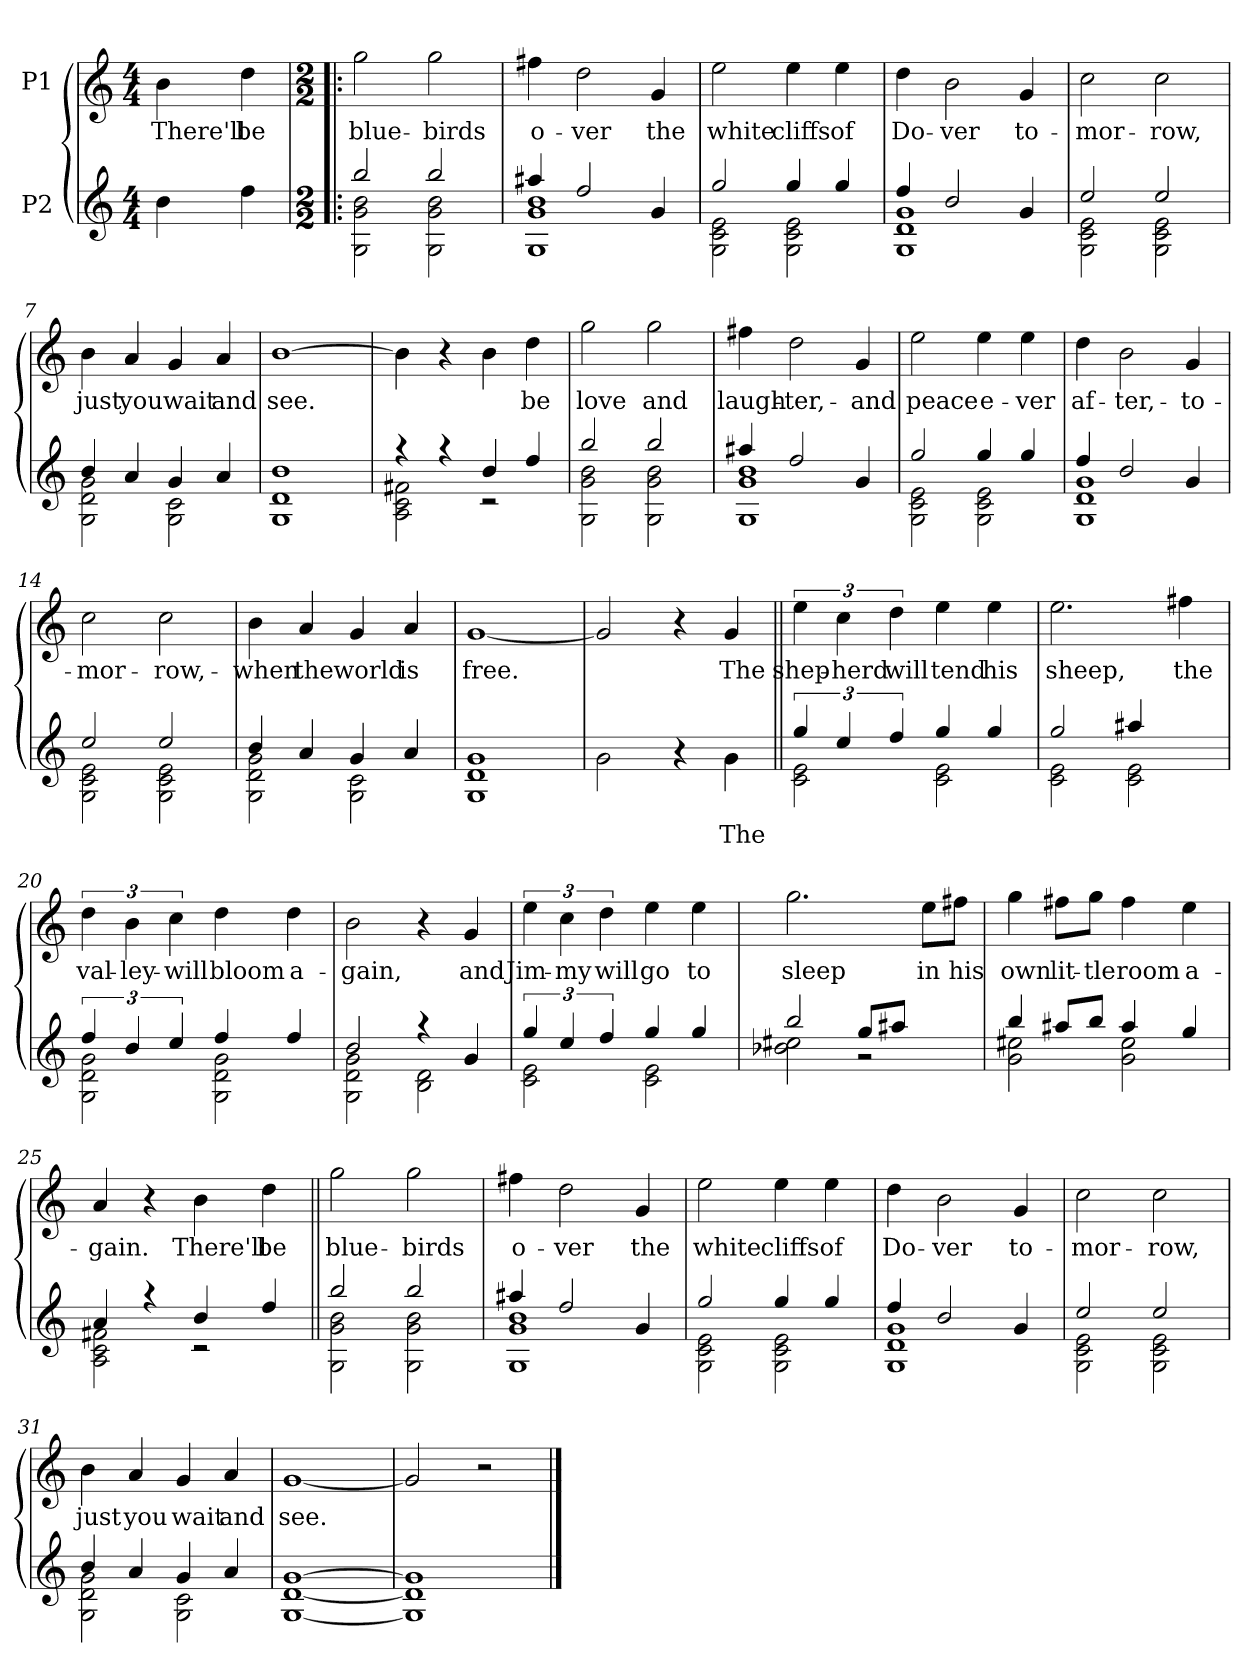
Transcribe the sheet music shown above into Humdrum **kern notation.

**kern	**text	**kern	**text
*part2	*part2	*part1	*part1
*staff2	*staff2	*staff1	*staff1
*I"P2	*	*I"P1	*
*stria4	*	*	*
*	*	*clefG2	*
*k[]	*	*k[]	*
*M4/4	*	*M4/4	*
=1	=1	=1	=1
!	!	!	!LO:LY:b
4b\	.	4b\	There'll
!	!	!	!LO:LY:b
4dd\	.	4dd\	be
=2!|:	=2!|:	=2!|:	=2!|:
*M2/2	*	*M2/2	*
*^	*	*	*
!	!	!	!	!LO:LY:b
2gg/	2G\ 2g\ 2b\	.	2gg\	blue-
!	!	!	!	!LO:LY:b
2gg/	2G\ 2g\ 2b\	.	2gg\	birds
=3	=3	=3	=3	=3
!	!	!	!	!LO:LY:b
4ff#/	1G 1g 1b	.	4ff#X\	o-
!	!	!	!	!LO:LY:b
2dd/	.	.	2dd\	ver
!	!	!	!	!LO:LY:b
4g/	.	.	4g/	the
=4	=4	=4	=4	=4
!	!	!	!	!LO:LY:b
2ee/	2G\ 2c\ 2e\	.	2ee\	white
!	!	!	!	!LO:LY:b
4ee/	2G\ 2c\ 2e\	.	4ee\	cliffs
!	!	!	!	!LO:LY:b
4ee/	.	.	4ee\	of
=5	=5	=5	=5	=5
!	!	!	!	!LO:LY:b
4dd/	1G 1d 1g	.	4dd\	Do-
!	!	!	!	!LO:LY:b
2b/	.	.	2b\	ver
!	!	!	!	!LO:LY:b
4g/	.	.	4g/	to-
=6	=6	=6	=6	=6
!	!	!	!	!LO:LY:b
2cc/	2G\ 2c\ 2e\	.	2cc\	-mor-
!	!	!	!	!LO:LY:b
2cc/	2G\ 2c\ 2e\	.	2cc\	row,
=7	=7	=7	=7	=7
!	!	!	!	!LO:LY:b
4b/	2G\ 2d\ 2g\	.	4b\	just
!	!	!	!	!LO:LY:b
4a/	.	.	4a/	you
!	!	!	!	!LO:LY:b
4g/	2G\ 2c\	.	4g/	wait
!	!	!	!	!LO:LY:b
4a/	.	.	4a/	and
=8	=8	=8	=8	=8
!	!	!	!	!LO:LY:b
1b	1G 1d	.	[1b	see.
=9	=9	=9	=9	=9
4r	2A\ 2c\ 2f#\	.	4b\]	.
!	!	!	!	!LO:LY:b
4r	.	.	4r	There'll
4b/	2r	.	4b\	.
!	!	!	!	!LO:LY:b
4dd/	.	.	4dd\	be
!!LO:LB:g=z
=10	=10	=10	=10	=10
!	!	!	!	!LO:LY:b
2gg/	2G\ 2g\ 2b\	.	2gg\	love
!	!	!	!	!LO:LY:b
2gg/	2G\ 2g\ 2b\	.	2gg\	and
=11	=11	=11	=11	=11
!	!	!	!	!LO:LY:b
4ff#/	1G 1g 1b	.	4ff#X\	laugh-
!	!	!	!	!LO:LY:b
2dd/	.	.	2dd\	-ter,-
!	!	!	!	!LO:LY:b
4g/	.	.	4g/	and
=12	=12	=12	=12	=12
!	!	!	!	!LO:LY:b
2ee/	2G\ 2c\ 2e\	.	2ee\	peace
!	!	!	!	!LO:LY:b
4ee/	2G\ 2c\ 2e\	.	4ee\	e-
!	!	!	!	!LO:LY:b
4ee/	.	.	4ee\	ver
=13	=13	=13	=13	=13
!	!	!	!	!LO:LY:b
4dd/	1G 1d 1g	.	4dd\	af-
!	!	!	!	!LO:LY:b
2b/	.	.	2b\	-ter,-
!	!	!	!	!LO:LY:b
4g/	.	.	4g/	to-
=14	=14	=14	=14	=14
!	!	!	!	!LO:LY:b
2cc/	2G\ 2c\ 2e\	.	2cc\	mor-
!	!	!	!	!LO:LY:b
2cc/	2G\ 2c\ 2e\	.	2cc\	-row,-
=15	=15	=15	=15	=15
!	!	!	!	!LO:LY:b
4b/	2G\ 2d\ 2g\	.	4b\	when
!	!	!	!	!LO:LY:b
4a/	.	.	4a/	the
!	!	!	!	!LO:LY:b
4g/	2G\ 2c\	.	4g/	world
!	!	!	!	!LO:LY:b
4a/	.	.	4a/	is
=16	=16	=16	=16	=16
!	!	!	!	!LO:LY:b
1g	1G 1d	.	[1g	free.
*v	*v	*	*	*
=17	=17	=17	=17
2g\	.	2g/]	.
4r	.	4r	.
!	!LO:LY:b	!	!LO:LY:b
4g\	The	4g/	The
=18||	=18||	=18||	=18||
*^	*	*	*
!	!	!	!	!LO:LY:b
6ee/	2c\ 2e\	.	6ee\	shep-
!	!	!	!	!LO:LY:b
6cc/	.	.	6cc\	herd
!	!	!	!	!LO:LY:b
6dd/	.	.	6dd\	will
!	!	!	!	!LO:LY:b
4ee/	2c\ 2e\	.	4ee\	tend
!	!	!	!	!LO:LY:b
4ee/	.	.	4ee\	his
!!LO:LB:g=z
=19	=19	=19	=19	=19
!	!	!	!	!LO:LY:b
2ee/	2c\ 2e\	.	2.ee\	sheep,
4ff#/	2c\ 2e\	.	.	.
!	!	!	!	!LO:LY:b
4ryy	.	.	4ff#X\	the
=20	=20	=20	=20	=20
!	!	!	!	!LO:LY:b
6dd/	2G\ 2d\ 2g\	.	6dd\	val-
!	!	!	!	!LO:LY:b
6b/	.	.	6b\	-ley-
!	!	!	!	!LO:LY:b
6cc/	.	.	6cc\	will
!	!	!	!	!LO:LY:b
4dd/	2G\ 2d\ 2g\	.	4dd\	bloom
!	!	!	!	!LO:LY:b
4dd/	.	.	4dd\	a-
=21	=21	=21	=21	=21
!	!	!	!	!LO:LY:b
2b/	2G\ 2d\ 2g\	.	2b\	gain,
4r	2B\ 2d\	.	4r	.
!	!	!	!	!LO:LY:b
4g/	.	.	4g/	and
=22	=22	=22	=22	=22
!	!	!	!	!LO:LY:b
6ee/	2c\ 2e\	.	6ee\	Jim-
!	!	!	!	!LO:LY:b
6cc/	.	.	6cc\	my
!	!	!	!	!LO:LY:b
6dd/	.	.	6dd\	will
!	!	!	!	!LO:LY:b
4ee/	2c\ 2e\	.	4ee\	go
!	!	!	!	!LO:LY:b
4ee/	.	.	4ee\	to
=23	=23	=23	=23	=23
!	!	!	!	!LO:LY:b
2gg/	2b-\ 2cc#\	.	2.gg\	sleep
8ee/L	2r	.	.	.
8ff#/J	.	.	.	.
!	!	!	!	!LO:LY:b
4ryy	.	.	8ee\L	in
!	!	!	!	!LO:LY:b
.	.	.	8ff#X\J	his
=24	=24	=24	=24	=24
!	!	!	!	!LO:LY:b
4gg/	2g\ 2cc#\	.	4gg\	own
!	!	!	!	!LO:LY:b
8ff#/L	.	.	8ff#X\L	lit-
!	!	!	!	!LO:LY:b
8gg/J	.	.	8gg\J	tle
!	!	!	!	!LO:LY:b
4ff#/	2g\ 2cc#\	.	4ff#\	room
!	!	!	!	!LO:LY:b
4ee/	.	.	4ee\	a-
=25	=25	=25	=25	=25
!	!	!	!	!LO:LY:b
4a/	2A\ 2c\ 2f#\	.	4a/	-gain.
4r	.	.	4r	.
!	!	!	!	!LO:LY:b
4b/	2r	.	4b\	There'll
!	!	!	!	!LO:LY:b
4dd/	.	.	4dd\	be
!!LO:LB:g=z
=26||	=26||	=26||	=26||	=26||
!	!	!	!	!LO:LY:b
2gg/	2G\ 2g\ 2b\	.	2gg\	blue-
!	!	!	!	!LO:LY:b
2gg/	2G\ 2g\ 2b\	.	2gg\	birds
!!LO:LB:g=z
=27	=27	=27	=27	=27
!	!	!	!	!LO:LY:b
4ff#/	1G 1g 1b	.	4ff#X\	o-
!	!	!	!	!LO:LY:b
2dd/	.	.	2dd\	ver
!	!	!	!	!LO:LY:b
4g/	.	.	4g/	the
=28	=28	=28	=28	=28
!	!	!	!	!LO:LY:b
2ee/	2G\ 2c\ 2e\	.	2ee\	white
!	!	!	!	!LO:LY:b
4ee/	2G\ 2c\ 2e\	.	4ee\	cliffs
!	!	!	!	!LO:LY:b
4ee/	.	.	4ee\	of
=29	=29	=29	=29	=29
!	!	!	!	!LO:LY:b
4dd/	1G 1d 1g	.	4dd\	Do-
!	!	!	!	!LO:LY:b
2b/	.	.	2b\	ver
!	!	!	!	!LO:LY:b
4g/	.	.	4g/	to-
=30	=30	=30	=30	=30
!	!	!	!	!LO:LY:b
2cc/	2G\ 2c\ 2e\	.	2cc\	mor-
!	!	!	!	!LO:LY:b
2cc/	2G\ 2c\ 2e\	.	2cc\	row,
=31	=31	=31	=31	=31
!	!	!	!	!LO:LY:b
4b/	2G\ 2d\ 2g\	.	4b\	just
!	!	!	!	!LO:LY:b
4a/	.	.	4a/	you
!	!	!	!	!LO:LY:b
4g/	2G\ 2c\	.	4g/	wait
!	!	!	!	!LO:LY:b
4a/	.	.	4a/	and
=32	=32	=32	=32	=32
!	!	!	!	!LO:LY:b
[1g	[1G [1d	.	[1g	see.
=33	=33	=33	=33	=33
1g]	1G] 1d]	.	2g/]	.
.	.	.	2r	.
*v	*v	*	*	*
==	==	==	==
*-	*-	*-	*-
